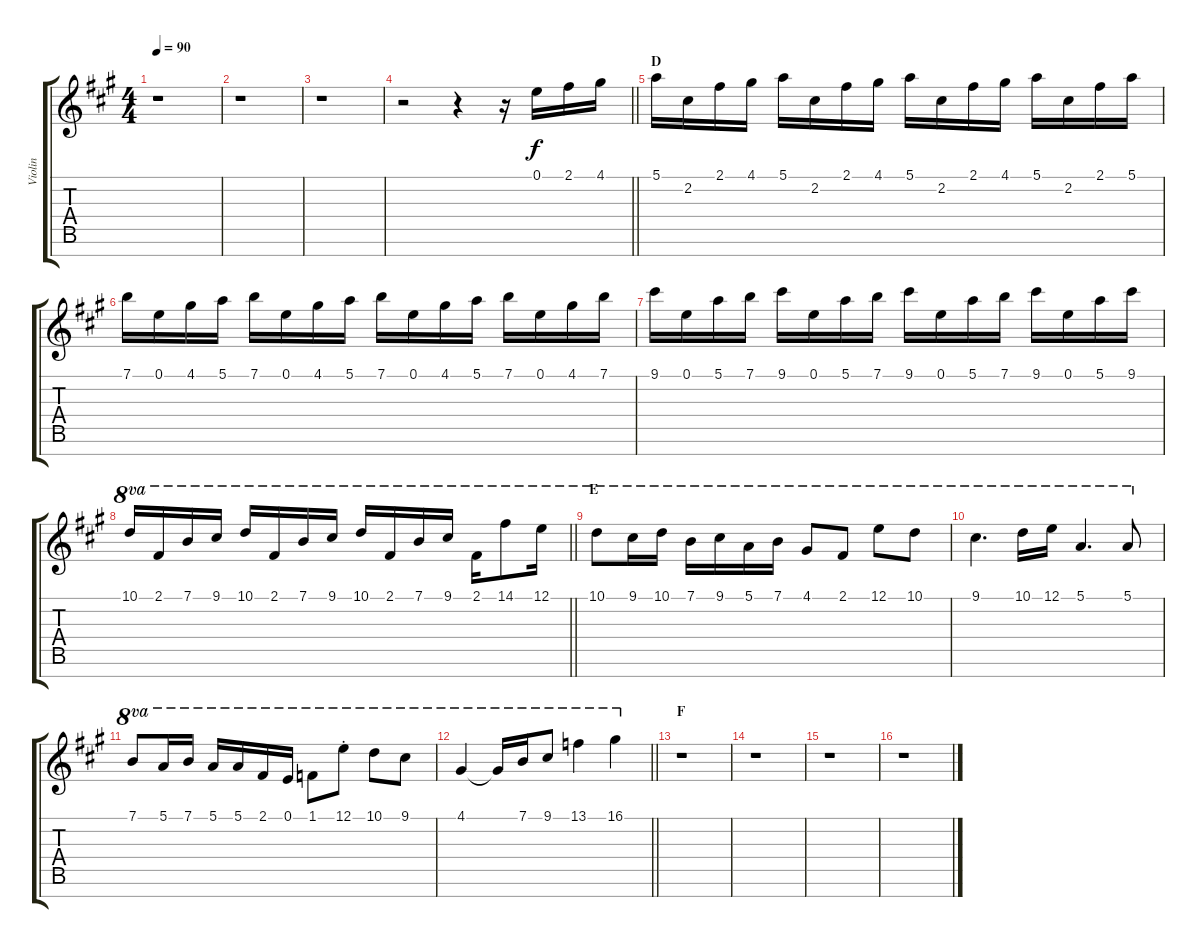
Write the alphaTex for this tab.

\track ("Violin" "Violin") {instrument violin}
\staff {score tabs}
\tuning (E5 B4 G4 D4 A3 E3 B2) {hide}
\ts (4 4)
\tempo 90
\clef g2
\ks a
r.1{dy f} |
r.1 |
r.1 |
\barLineRight lightlight
r.2 r.4 r.16 0.1.16 2.1.16 4.1.16 |
\section ("" "D")
5.1.16 2.2.16 2.1.16 4.1.16 5.1.16 2.2.16 2.1.16 4.1.16 5.1.16 2.2.16 2.1.16 4.1.16 5.1.16 2.2.16 2.1.16 5.1.16 |
7.1.16 0.1.16 4.1.16 5.1.16 7.1.16 0.1.16 4.1.16 5.1.16 7.1.16 0.1.16 4.1.16 5.1.16 7.1.16 0.1.16 4.1.16 7.1.16 |
9.1.16 0.1.16 5.1.16 7.1.16 9.1.16 0.1.16 5.1.16 7.1.16 9.1.16 0.1.16 5.1.16 7.1.16 9.1.16 0.1.16 5.1.16 9.1.16 |
\barLineRight lightlight
10.1.16{ot 8va} 2.1.16{ot 8va} 7.1.16{ot 8va} 9.1.16{ot 8va} 10.1.16{ot 8va} 2.1.16{ot 8va} 7.1.16{ot 8va} 9.1.16{ot 8va} 10.1.16{ot 8va} 2.1.16{ot 8va} 7.1.16{ot 8va} 9.1.16{ot 8va} 2.1.16{ot 8va} 14.1.8{ot 8va} 12.1.16{ot 8va} |
\section ("" "E")
10.1.8{ot 8va} 9.1.16{ot 8va} 10.1.16{ot 8va} 7.1.16{ot 8va} 9.1.16{ot 8va} 5.1.16{ot 8va} 7.1.16{ot 8va} 4.1.8{ot 8va} 2.1.8{ot 8va} 12.1.8{ot 8va} 10.1.8{ot 8va} |
9.1.4{d ot 8va} 10.1.16{ot 8va} 12.1.16{ot 8va} 5.1.4{d ot 8va} 5.1.8{ot 8va} |
7.1.8{ot 8va} 5.1.16{ot 8va} 7.1.16{ot 8va} 5.1.16{ot 8va} 5.1.16{ot 8va} 2.1.16{ot 8va} 0.1.16{ot 8va} 1.1.8{ot 8va} 12.1{st}.8{ot 8va} 10.1.8{ot 8va} 9.1.8{ot 8va} |
\barLineRight lightlight
4.1.4{ot 8va} 4.1{t}.16{ot 8va} 7.1.16{ot 8va} 9.1.8{ot 8va} 13.1.4{ot 8va} 16.1.4{ot 8va} |
\section ("" "F")
r.1 |
r.1 |
r.1 |
r.1
